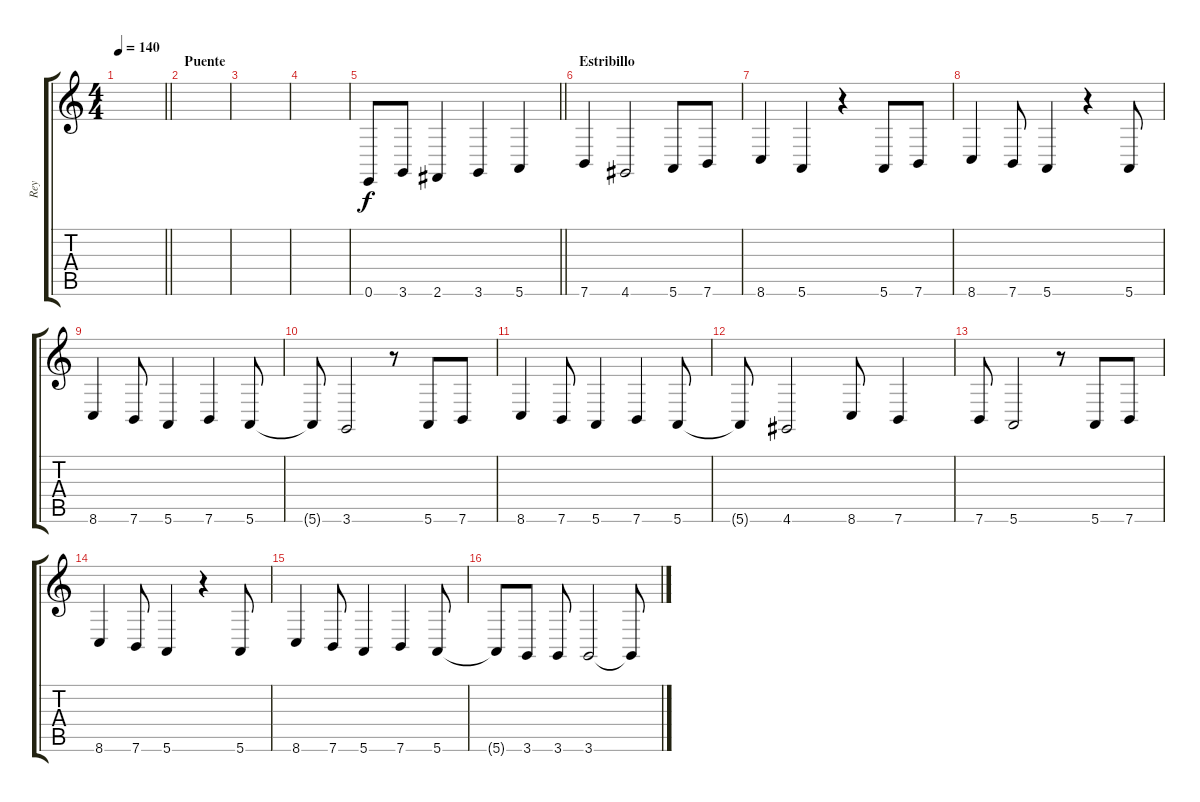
\track ("Rey" "Rey") {instrument choiraahs}
\staff {score tabs}
\tuning (E4 B3 G3 D3 A2 E2) {hide}
\ts (4 4)
\tempo 140
\clef g2
\barLineRight lightlight
\ks c
|
\section ("" "Puente")
|
|
|
\barLineRight lightlight
0.6.8 3.6.8 2.6.4 3.6.4 5.6.4 |
\section ("" "Estribillo")
7.6.4 4.6.2 5.6.8 7.6.8 |
8.6.4 5.6.4 r.4 5.6.8 7.6.8 |
8.6.4 7.6.8 5.6.4 r.4 5.6.8 |
8.6.4 7.6.8 5.6.4 7.6.4 5.6.8 |
5.6{t}.8 3.6.2 r.8 5.6.8 7.6.8 |
8.6.4 7.6.8 5.6.4 7.6.4 5.6.8 |
5.6{t}.8 4.6.2 8.6.8 7.6.4 |
7.6.8 5.6.2 r.8 5.6.8 7.6.8 |
8.6.4 7.6.8 5.6.4 r.4 5.6.8 |
8.6.4 7.6.8 5.6.4 7.6.4 5.6.8 |
5.6{t}.8 3.6.8 3.6.8 3.6.2 3.6{t}.8
